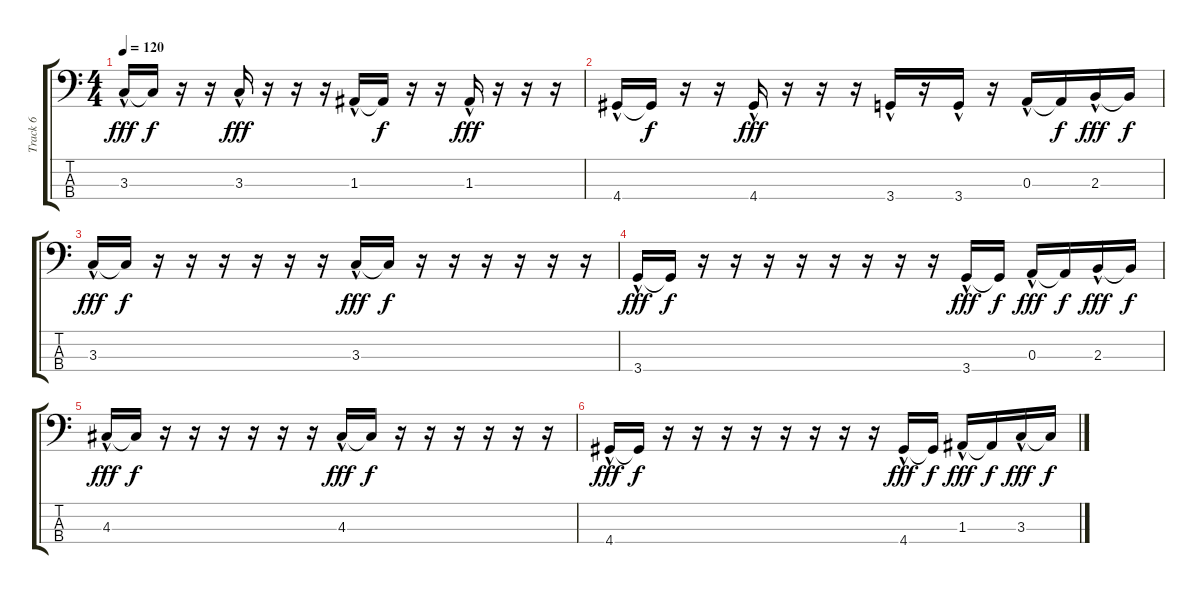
\track ("Track 6" "Track 6") {instrument slapbass1}
\staff {score tabs}
\tuning (G2 D2 A1 E1) {hide}
\ts (4 4)
\tempo 120
\clef f4
\ks c
3.3{hac}.16{dy fff} 3.3{t}.16{dy f} r.16 r.16 3.3{hac}.16{dy fff} r.16 r.16 r.16 1.3{hac}.16 1.3{t}.16{dy f} r.16 r.16 1.3{hac}.16{dy fff} r.16 r.16 r.16 |
4.4{hac}.16 4.4{t}.16{dy f} r.16 r.16 4.4{hac}.16{dy fff} r.16 r.16 r.16 3.4{hac}.16 r.16 3.4{hac}.16 r.16 0.3{hac}.16 0.3{t}.16{dy f} 2.3{hac}.16{dy fff} 2.3{t}.16{dy f} |
3.3{hac}.16{dy fff} 3.3{t}.16{dy f} r.16 r.16 r.16 r.16 r.16 r.16 3.3{hac}.16{dy fff} 3.3{t}.16{dy f} r.16 r.16 r.16 r.16 r.16 r.16 |
3.4{hac}.16{dy fff} 3.4{t}.16{dy f} r.16 r.16 r.16 r.16 r.16 r.16 r.16 r.16 3.4{hac}.16{dy fff} 3.4{t}.16{dy f} 0.3{hac}.16{dy fff} 0.3{t}.16{dy f} 2.3{hac}.16{dy fff} 2.3{t}.16{dy f} |
4.3{hac}.16{dy fff} 4.3{t}.16{dy f} r.16 r.16 r.16 r.16 r.16 r.16 4.3{hac}.16{dy fff} 4.3{t}.16{dy f} r.16 r.16 r.16 r.16 r.16 r.16 |
4.4{hac}.16{dy fff} 4.4{t}.16{dy f} r.16 r.16 r.16 r.16 r.16 r.16 r.16 r.16 4.4{hac}.16{dy fff} 4.4{t}.16{dy f} 1.3{hac}.16{dy fff} 1.3{t}.16{dy f} 3.3{hac}.16{dy fff} 3.3{t}.16{dy f}
